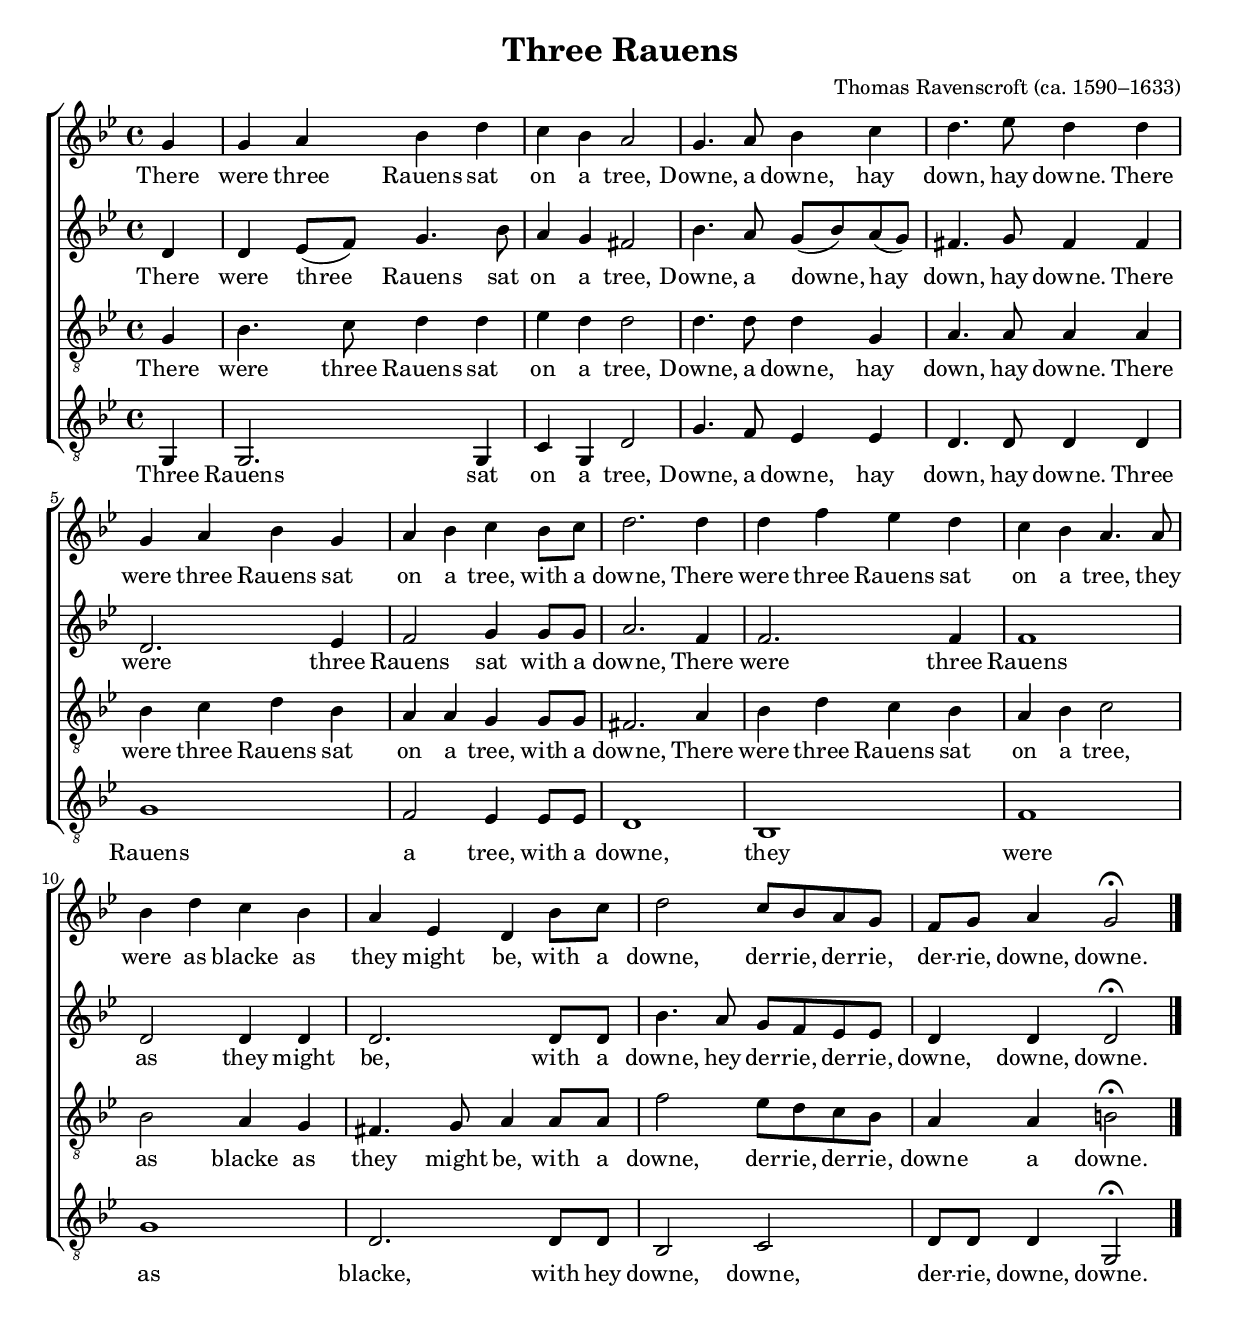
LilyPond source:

\version "2.8.1"
#(ly:set-option (quote no-point-and-click))
#(set-global-staff-size 18)

\header{
	title = "Three Rauens"
%	poet = "T: "
	composer = "Thomas Ravenscroft (ca. 1590–1633)"
%	instrument = "2 voc + git"
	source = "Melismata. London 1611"
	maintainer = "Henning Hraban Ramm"
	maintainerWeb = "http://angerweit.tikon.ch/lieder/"
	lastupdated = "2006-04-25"
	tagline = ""
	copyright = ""
}
\paper { 
	ragged-bottom = ##t
}


global = {
	\clef treble
	\key g \minor
	\time 4/4
}

akkorde = \chordmode {
}

dynamics = \relative c {
	r4\mp
}

soprano = \relative c'' {
	\partial 4
	g4 |
	g a bes d |
	c bes a2 |
	g4. a8 bes4 c |
	d4. es8 d4 d |
	g, a bes g |
	a bes c bes8 c |
	d2. d4 |
	d f es d |
	c bes a4. a8 |
	bes4 d c bes |
	a es d bes'8 c |
	d2 c8 bes a g
	%\partial 2.
	f g a4 g2\fermata
	\bar "|."
}

alto = \relative c' {
	%\clef mezzosoprano
	\partial 4
	d4 |
	d es8( f) g4. bes8 |
	a4 g fis2 |
	bes4. a8 g( bes) a( g) |
	fis4. g8 fis4 fis |
	d2. es4 |
	f2 g4 g8 g |
	a2. f4 |
	f2. f4 |
	f1 |
	d2 d4 d |
	d2. d8 d |
	bes'4. a8 g f es es
	%\partial 2.
	d4 d d2\fermata
}

tenor = \relative c' {
	%\clef alto
	\clef "G_8"
	\partial 4
	g4 |
	bes4. c8 d4 d |
	es d d2 |
	d4. d8 d4 g, |
	a4. a8 a4 a |
	bes c d bes |
	a a g g8 g |
	fis2. a4 |
	bes d c bes |
	a bes c2 |
	bes2 a4 g |
	fis4. g8 a4 a8 a |
	f'2 es8 d c bes
	%\partial 2.
	a4 a b2\fermata
}

basso = \relative c {
	%\clef bass
	\clef "G_8"
	\partial 4
	g4 |
	g2. g4 |
	c g d'2 |
	g4. f8 es4 es |
	d4. d8 d4 d |
	g1 |
	f2 es4 es8 es |
	d1 |
	bes |
	f' |
	g |
	d2. d8 d |
	bes2 c
	%\partial 2.
	d8 d d4 g,2\fermata
}

textS = \lyricmode {
	There were three Rauens sat on a tree,
	Downe, a downe, hay down, hay downe.
	There were three Rauens sat on a tree,
	with a downe,
	There were three Rauens sat on a tree,
	they were as blacke as they might be,
	with a downe,
	der -- rie, der -- rie, der -- rie, downe, downe.
}

textA = \lyricmode {
	There were three Rauens sat on a tree,
	Downe, a downe, hay down, hay downe.
	There were three Rauens sat
	with a downe,
	There were three Rauens
	as they might be,
	with a downe, hey
	der -- rie, der -- rie, downe, downe, downe.
}

textT = \lyricmode {
	There were three Rauens sat on a tree,
	Downe, a downe, hay down, hay downe.
	There were three Rauens sat on a tree,
	with a downe,
	There were three Rauens sat on a tree,
	as blacke as they might be,
	with a downe,
	der -- rie, der -- rie, downe a downe.
}

textB = \lyricmode {
	Three Rauens sat on a tree,
	Downe, a downe, hay down, hay downe.
	Three Rauens a tree,
	with a downe,
	they were as blacke,
	with hey downe, downe,
	der -- rie, downe, downe.
}

% Papier-Ausgabe
\score {
	\context ChoirStaff <<
		\context Staff = one <<
			\context Voice = sopranos { \global \soprano }
			\lyricsto sopranos \new Lyrics \textS
		>>
		\context Staff = two <<
			\context Voice = altos { \global \alto }
			\lyricsto altos \new Lyrics \textA
		>>
		\context Staff = three <<
			\context Voice = tenors { \global \tenor }
			\lyricsto tenors \new Lyrics \textT
		>>
		\context Staff = four <<
			\context Voice = bassos { \global \basso }
			\lyricsto bassos \new Lyrics \textB
		>>
	>>
	\layout { 
		indent = 0\cm
		ragged-bottom = ##t
	}
}

% MIDI
\score {
	\unfoldRepeats {
		<<
			\context Staff = one <<
				\set Staff.midiInstrument = "violin"
				\context Voice = sopranos \soprano
			>>
			\context Staff = two <<
				\set Staff.midiInstrument = "viola"
				\context Voice = altos \alto
			>>
			\context Staff = three <<
				\set Staff.midiInstrument = "cello"
				\context Voice = tenors \tenor
			>>
			\context Staff = four <<
				\set Staff.midiInstrument = "contrabass"
				\context Voice = bassos \basso
			>>
		>>
	}
	\midi{ \tempo 4=120 }
}

%%% Local Variables:
%%% coding: utf-8
%%% End:

